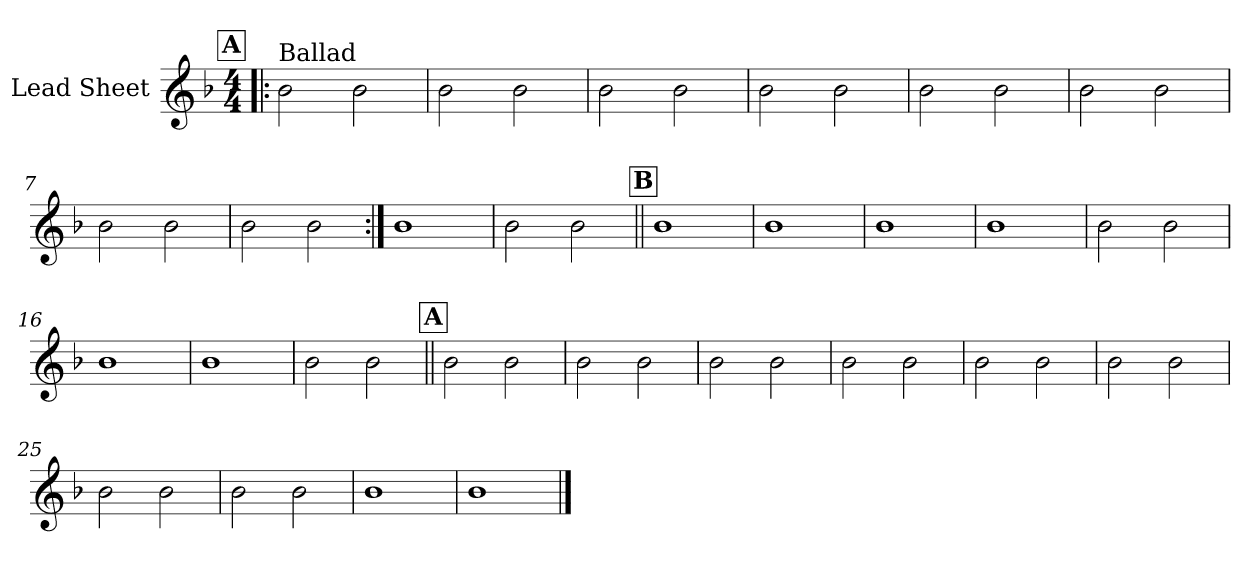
**kern
*part1
*staff1
*I"Lead Sheet
*clefG2
*k[b-]
*F:
*M4/4
!!LO:REH:place=s1:a:fs=14:t=A
=1!|:
!LO:TX:a:t=Ballad
2b-\
2b-\
=2
2b-\
2b-\
=3
2b-\
2b-\
=4
2b-\
2b-\
!!LO:LB:g=z
=5
2b-\
2b-\
=6
2b-\
2b-\
=7
2b-\
2b-\
=8
2b-\
2b-\
!!LO:LB:g=z
=9:|!
1b-
=10
2b-\
2b-\
!!LO:LB:g=z
!!LO:REH:place=s1:a:fs=14:t=B
=11||
1b-
=12
1b-
=13
1b-
=14
1b-
!!LO:LB:g=z
=15
2b-\
2b-\
=16
1b-
=17
1b-
=18
2b-\
2b-\
!!LO:LB:g=z
!!LO:REH:place=s1:a:fs=14:t=A
=19||
2b-\
2b-\
=20
2b-\
2b-\
=21
2b-\
2b-\
=22
2b-\
2b-\
!!LO:LB:g=z
=23
2b-\
2b-\
=24
2b-\
2b-\
=25
2b-\
2b-\
=26
2b-\
2b-\
!!LO:LB:g=z
=27
1b-
=28
1b-
==
*-
